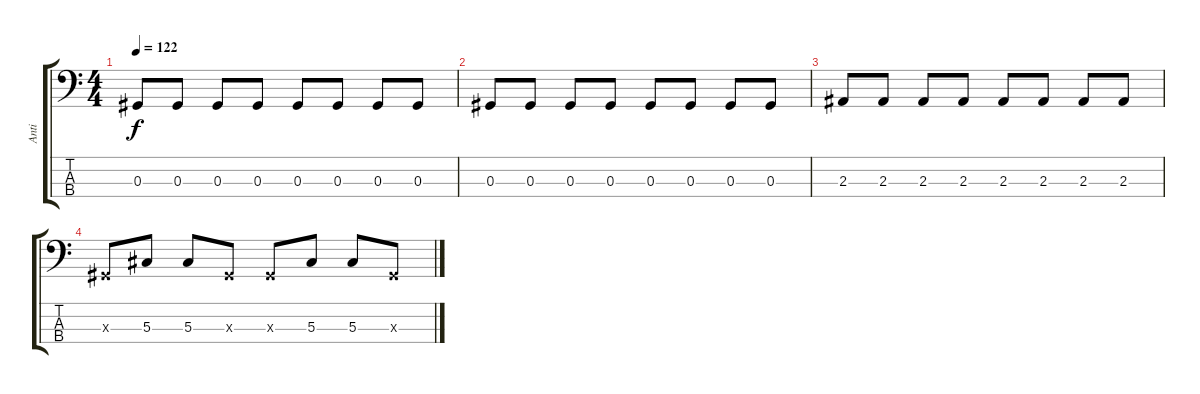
\track ("Anti" "Anti") {instrument electricbasspick}
\staff {score tabs}
\tuning (Gb2 Db2 Ab1 Eb1) {hide}
\ts (4 4)
\tempo 122
\clef f4
\ks c
0.3.8{dy f} 0.3.8 0.3.8 0.3.8 0.3.8 0.3.8 0.3.8 0.3.8 |
0.3.8 0.3.8 0.3.8 0.3.8 0.3.8 0.3.8 0.3.8 0.3.8 |
2.3.8 2.3.8 2.3.8 2.3.8 2.3.8 2.3.8 2.3.8 2.3.8 |
0.3{x}.8 5.3.8 5.3.8 0.3{x}.8 0.3{x}.8 5.3.8 5.3.8 0.3{x}.8
